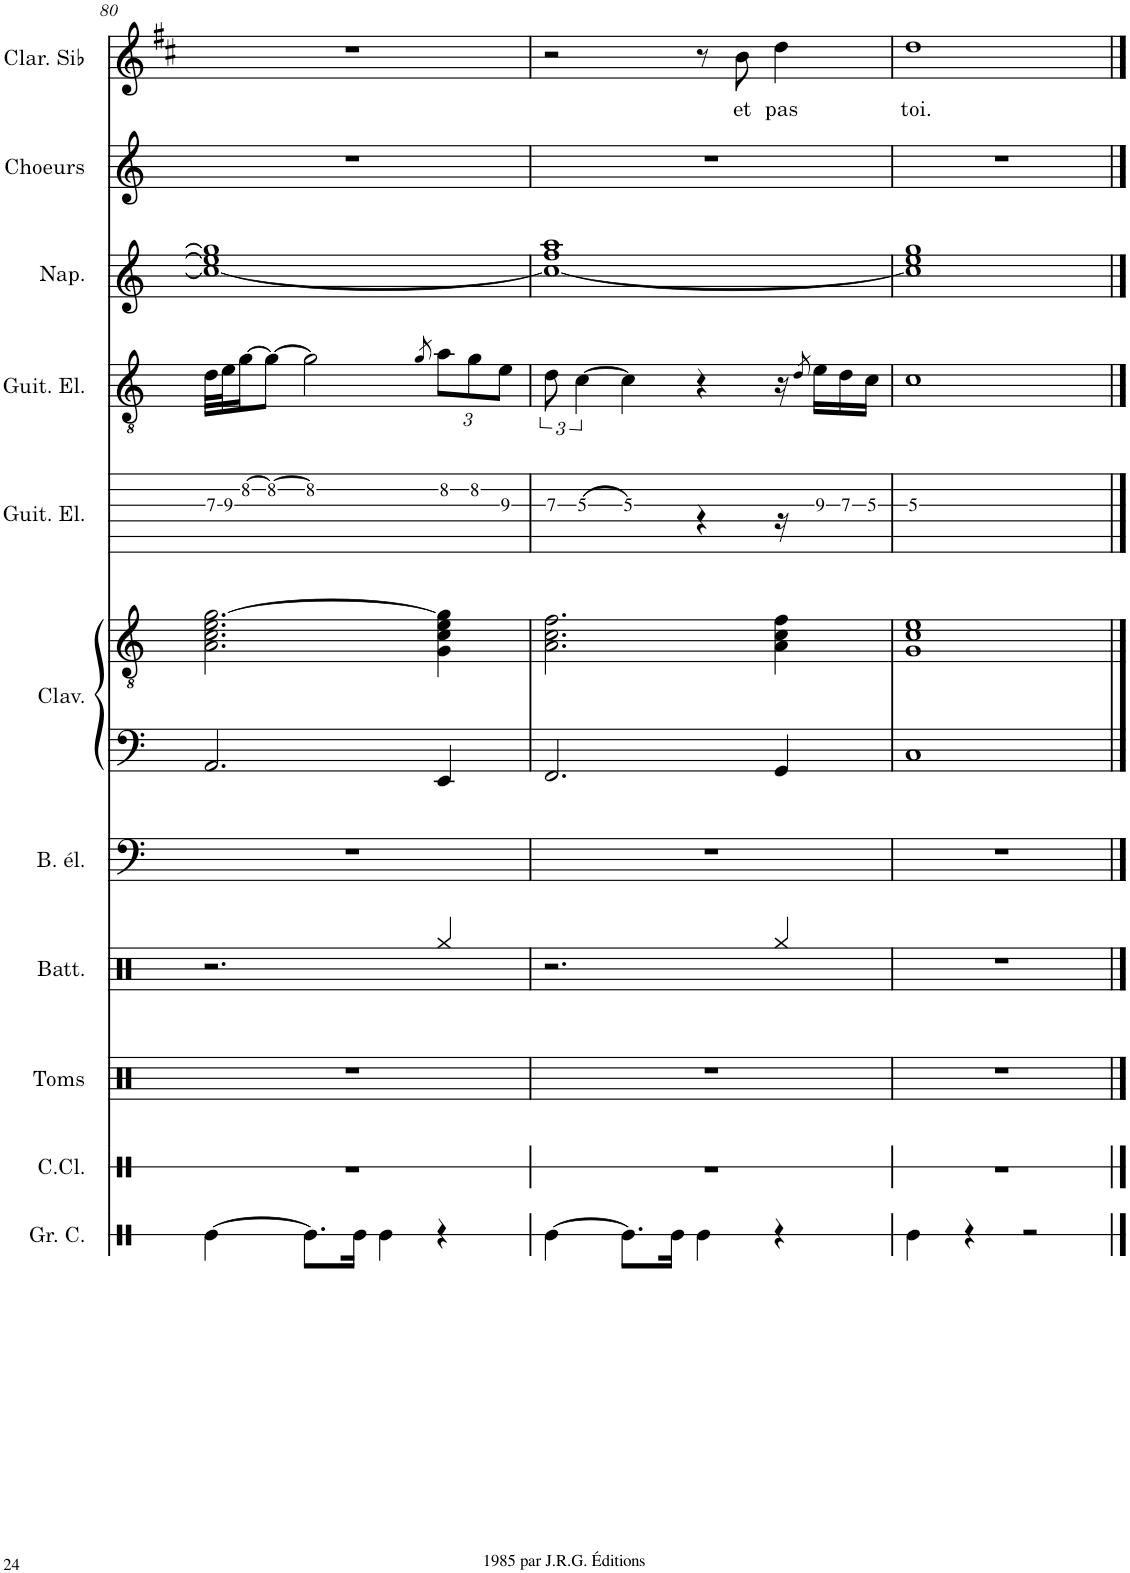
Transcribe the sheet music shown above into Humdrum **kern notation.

**kern	**kern	**kern	**kern	**kern	**kern	**kern	**kern	**kern	**kern	**kern	**kern	**text
*part11	*part10	*part9	*part8	*part7	*part6	*part6	*part5	*part4	*part3	*part2	*part1	*part1
*staff12	*staff11	*staff10	*staff9	*staff8	*staff7	*staff6	*staff5	*staff4	*staff3	*staff2	*staff1	*staff1
*I"Grosse caisse	*I"Caisse claire	*I"Toms	*I"Batterie	*I"Basse électrique	*I"Clavier	*	*I"Guitare électrique	*I"Guitare électrique	*I"Nappes	*I"Choeurs	*I"Clarinette en Sib	*
*I'Gr. C.	*I'C.Cl.	*I'Toms	*I'Batt.	*I'B. él.	*I'Clav.	*	*I'Guit. El.	*I'Guit. El.	*I'Nap.	*I'Choeurs	*I'Clar. Sib	*
!!LO:PB:g=z
*clefX	*clefX	*clefX	*clefX	*clefF4	*clefF4	*clefGv2	*	*clefGv2	*clefG2	*clefG2	*clefG2	*
*	*	*	*	*	*	*	*	*	*	*	*Trd1c2	*
*k[]	*k[]	*k[]	*k[]	*k[]	*k[]	*k[]	*k[]	*k[]	*k[]	*k[]	*k[f#c#]	*
*M4/4	*M4/4	*M4/4	*M4/4	*M4/4	*M4/4	*M4/4	*M4/4	*M4/4	*M4/4	*M4/4	*M4/4	*
=80	=80	=80	=80	=80	=80	=80	=80	=80	=80	=80	=80	=80
[4Re\	1r	1r	2.r	1r	2.AA/	2.A\ 2.c\ 2.e\ [2.g\	32dLLL	32d\LLL	1cc_ 1ee] 1gg]	1r	1r	.
.	.	.	.	.	.	.	32eJ	32e\J	.	.	.	.
.	.	.	.	.	.	.	[16gJ	[16g\J	.	.	.	.
.	.	.	.	.	.	.	8gJ_	8g\J_	.	.	.	.
8.Re\L]	.	.	.	.	.	.	2g]	2g\]	.	.	.	.
16Re\Jk	.	.	.	.	.	.	.	.	.	.	.	.
4Re\	.	.	.	.	.	.	.	.	.	.	.	.
.	.	.	.	.	.	.	.	8qg/	.	.	.	.
*	*	*	*	*	*	*	*Xbrackettup	*Xbrackettup	*	*	*	*
4r	.	.	4Rgg/	.	4EE/	4G\ 4c\ 4e\ 4g\]	12gL	12a\L	.	.	.	.
.	.	.	.	.	.	.	12g	12g\	.	.	.	.
.	.	.	.	.	.	.	12eJ	12e\J	.	.	.	.
=81	=81	=81	=81	=81	=81	=81	=81	=81	=81	=81	=81	=81
*	*	*	*	*	*	*	*	*brackettup	*	*	*	*
[4Re\	1r	1r	2.r	1r	2.FF/	2.A\ 2.c\ 2.f\	12d	12d\	1cc_ 1ff 1aa	1r	2r	.
.	.	.	.	.	.	.	[6c	[6c\	.	.	.	.
8.Re\L]	.	.	.	.	.	.	4c]	4c\]	.	.	.	.
16Re\Jk	.	.	.	.	.	.	.	.	.	.	.	.
4Re\	.	.	.	.	.	.	4r	4r	.	.	8r	.
!	!	!	!	!	!	!	!	!	!	!	!	!LO:LY:b
.	.	.	.	.	.	.	.	.	.	.	8b\	et
!	!	!	!	!	!	!	!	!	!	!	!	!LO:LY:b
4r	.	.	4Rgg/	.	4GG/	4A\ 4c\ 4f\	16r	16r	.	.	4dd\	pas
.	.	.	.	.	.	.	.	8qd/	.	.	.	.
.	.	.	.	.	.	.	16eLL	16e\LL	.	.	.	.
.	.	.	.	.	.	.	16d	16d\	.	.	.	.
.	.	.	.	.	.	.	16cJJ	16c\JJ	.	.	.	.
=82	=82	=82	=82	=82	=82	=82	=82	=82	=82	=82	=82	=82
!	!	!	!	!	!	!	!	!	!	!	!	!LO:LY:b
4Re\	1r	1r	1r	1r	1C	1G 1c 1e	1c	1c	1cc] 1ee 1gg	1r	1dd	toi.
4r	.	.	.	.	.	.	.	.	.	.	.	.
2r	.	.	.	.	.	.	.	.	.	.	.	.
==	==	==	==	==	==	==	==	==	==	==	==	==
*-	*-	*-	*-	*-	*-	*-	*-	*-	*-	*-	*-	*-
